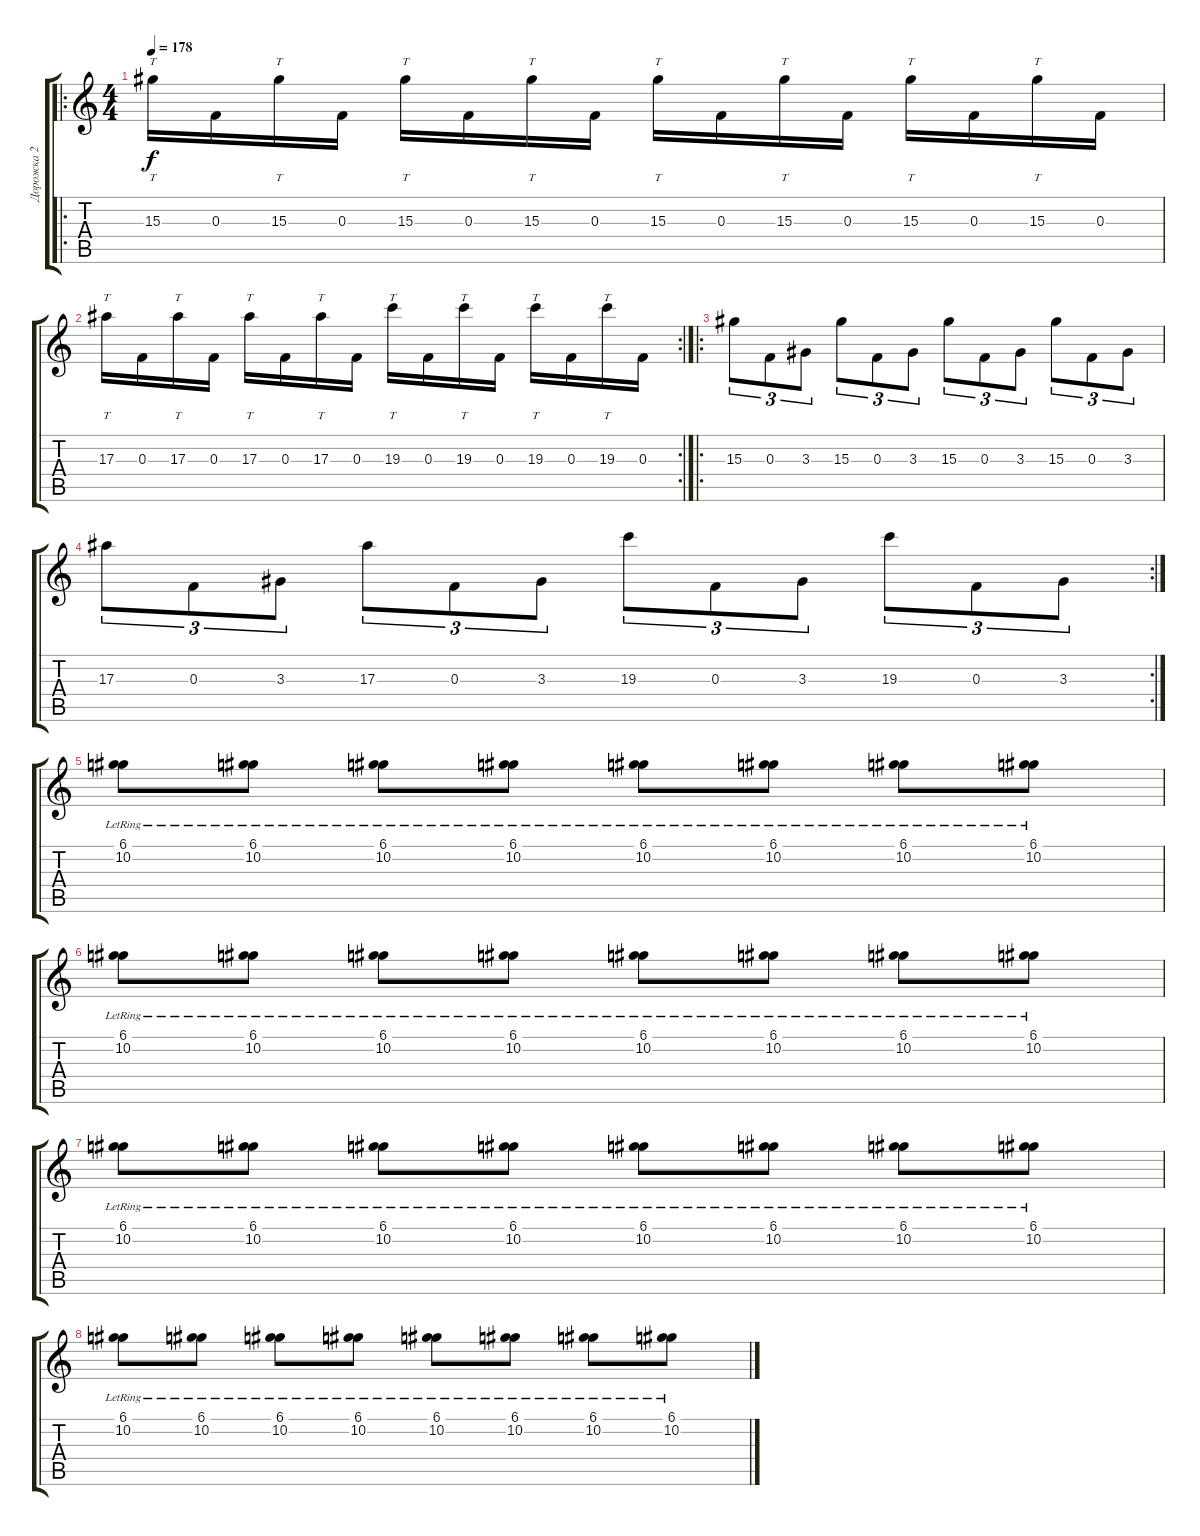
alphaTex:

\track ("Дорожка 2" "Дорожка 2") {instrument distortionguitar}
\staff {score tabs}
\tuning (D4 A3 F3 C3 G2 C2) {hide}
\ro
\ts (4 4)
\tempo 178
\clef g2
\ks c
15.3.16{tt dy f} 0.3.16 15.3.16{tt} 0.3.16 15.3.16{tt} 0.3.16 15.3.16{tt} 0.3.16 15.3.16{tt} 0.3.16 15.3.16{tt} 0.3.16 15.3.16{tt} 0.3.16 15.3.16{tt} 0.3.16 |
\rc 2
17.3.16{tt} 0.3.16 17.3.16{tt} 0.3.16 17.3.16{tt} 0.3.16 17.3.16{tt} 0.3.16 19.3.16{tt} 0.3.16 19.3.16{tt} 0.3.16 19.3.16{tt} 0.3.16 19.3.16{tt} 0.3.16 |
\ro
15.3.8{tu (3 2)} 0.3.8{tu (3 2)} 3.3.8{tu (3 2)} 15.3.8{tu (3 2)} 0.3.8{tu (3 2)} 3.3.8{tu (3 2)} 15.3.8{tu (3 2)} 0.3.8{tu (3 2)} 3.3.8{tu (3 2)} 15.3.8{tu (3 2)} 0.3.8{tu (3 2)} 3.3.8{tu (3 2)} |
\rc 2
17.3.8{tu (3 2)} 0.3.8{tu (3 2)} 3.3.8{tu (3 2)} 17.3.8{tu (3 2)} 0.3.8{tu (3 2)} 3.3.8{tu (3 2)} 19.3.8{tu (3 2)} 0.3.8{tu (3 2)} 3.3.8{tu (3 2)} 19.3.8{tu (3 2)} 0.3.8{tu (3 2)} 3.3.8{tu (3 2)} |
(6.1 10.2{lr}).8 (6.1 10.2{lr}).8 (6.1 10.2{lr}).8 (6.1 10.2{lr}).8 (6.1 10.2{lr}).8 (6.1 10.2{lr}).8 (6.1 10.2{lr}).8 (6.1 10.2{lr}).8 |
(6.1 10.2{lr}).8 (6.1 10.2{lr}).8 (6.1 10.2{lr}).8 (6.1 10.2{lr}).8 (6.1 10.2{lr}).8 (6.1 10.2{lr}).8 (6.1 10.2{lr}).8 (6.1 10.2{lr}).8 |
(6.1 10.2{lr}).8 (6.1 10.2{lr}).8 (6.1 10.2{lr}).8 (6.1 10.2{lr}).8 (6.1 10.2{lr}).8 (6.1 10.2{lr}).8 (6.1 10.2{lr}).8 (6.1 10.2{lr}).8 |
(6.1 10.2{lr}).8 (6.1 10.2{lr}).8 (6.1 10.2{lr}).8 (6.1 10.2{lr}).8 (6.1 10.2{lr}).8 (6.1 10.2{lr}).8 (6.1 10.2{lr}).8 (6.1 10.2{lr}).8
